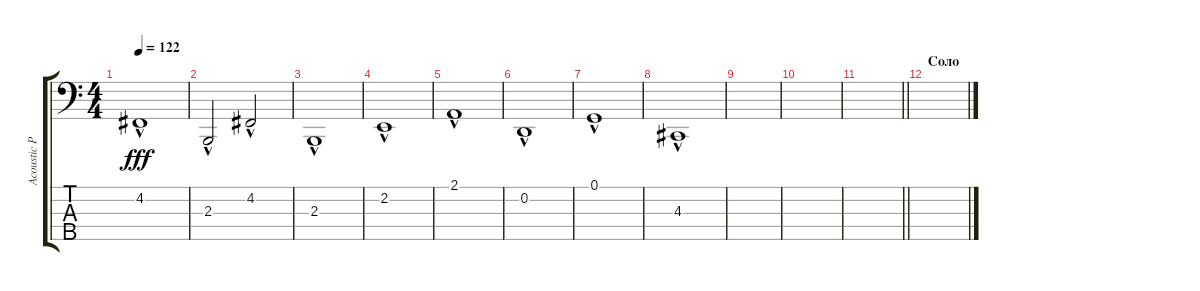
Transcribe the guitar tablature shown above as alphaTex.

\track ("Acoustic Piano (Staff 2)" "Acoustic P") {instrument brightacousticpiano}
\staff {score tabs}
\tuning (G2 D2 A1 E1 B0) {hide}
\ts (4 4)
\tempo 122
\clef f4
\ks c
4.2{hac}.1{dy fff} |
2.3{hac}.2 4.2{hac}.2 |
2.3{hac}.1 |
2.2{hac}.1 |
2.1{hac}.1 |
0.2{hac}.1 |
0.1{hac}.1 |
4.3{hac}.1 |
|
|
\barLineRight lightlight
|
\section ("" "Соло")
